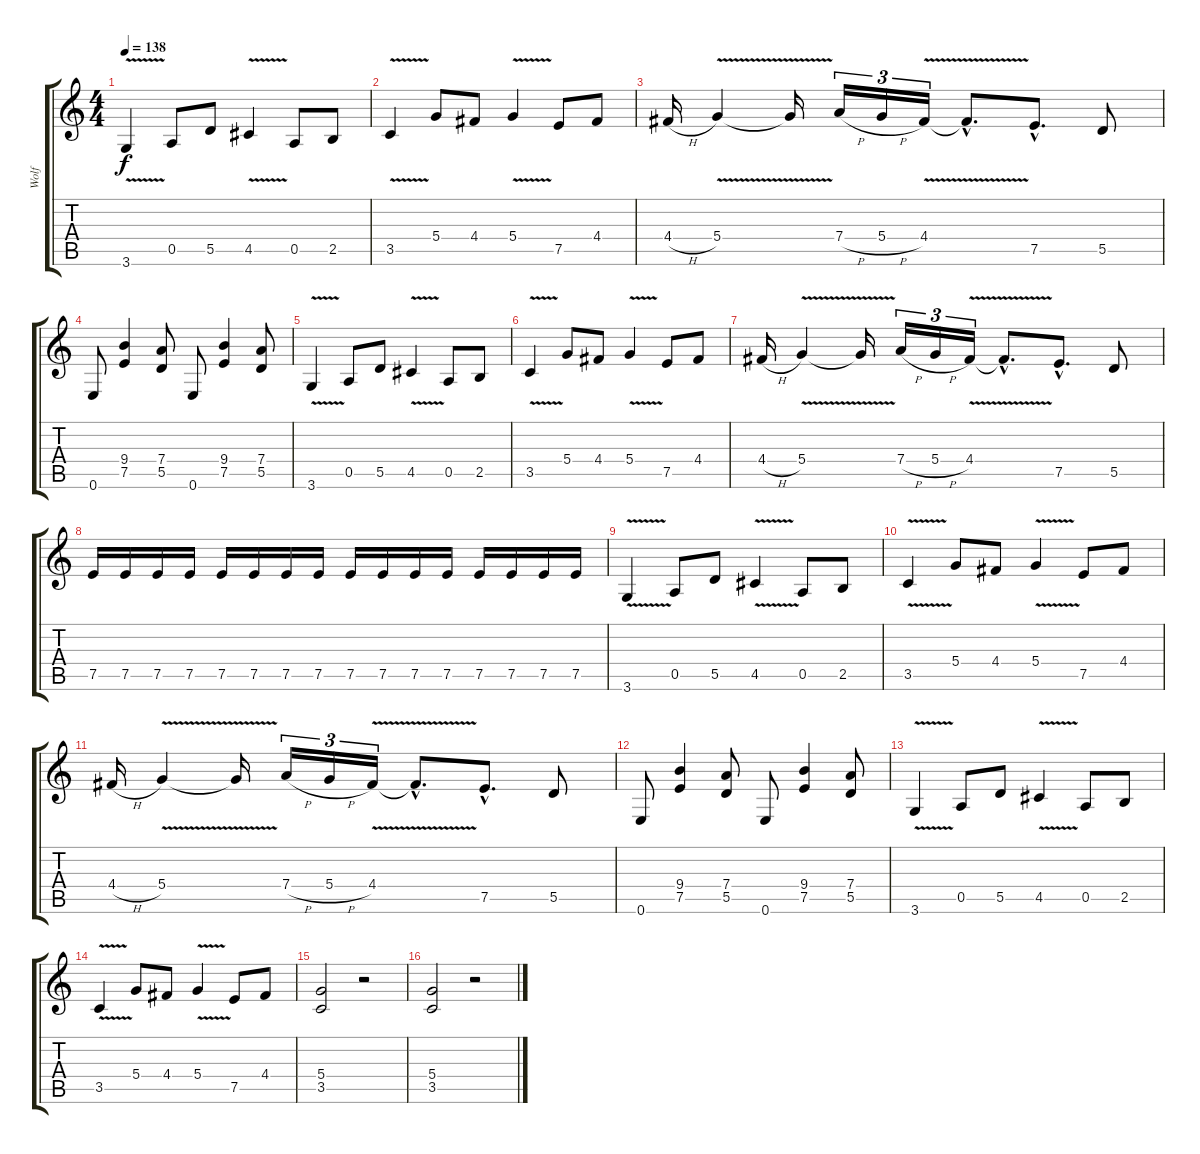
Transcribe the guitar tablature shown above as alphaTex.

\track ("Wolf" "Wolf") {instrument overdrivenguitar}
\staff {score tabs}
\tuning (E4 B3 G3 D3 A2 E2) {hide}
\ts (4 4)
\tempo 138
\clef g2
\ks c
3.6{v}.4{dy f} 0.5.8 5.5.8 4.5{v}.4 0.5.8 2.5.8 |
3.5{v}.4 5.4.8 4.4.8 5.4{v}.4 7.5.8 4.4.8 |
4.4{h}.16 5.4{v}.4 5.4{t}.16 7.4{h}.16{tu (3 2)} 5.4{h}.16{tu (3 2)} 4.4{v}.16{tu (3 2)} 4.4{hac t}.8{d} 7.5{hac}.8{d} 5.5.8 |
0.6.8 (9.4 7.5).4 (7.4 5.5).8 0.6.8 (9.4 7.5).4 (7.4 5.5).8 |
3.6{v}.4 0.5.8 5.5.8 4.5{v}.4 0.5.8 2.5.8 |
3.5{v}.4 5.4.8 4.4.8 5.4{v}.4 7.5.8 4.4.8 |
4.4{h}.16 5.4{v}.4 5.4{t}.16 7.4{h}.16{tu (3 2)} 5.4{h}.16{tu (3 2)} 4.4{v}.16{tu (3 2)} 4.4{hac t}.8{d} 7.5{hac}.8{d} 5.5.8 |
7.5.16 7.5.16 7.5.16 7.5.16 7.5.16 7.5.16 7.5.16 7.5.16 7.5.16 7.5.16 7.5.16 7.5.16 7.5.16 7.5.16 7.5.16 7.5.16 |
3.6{v}.4 0.5.8 5.5.8 4.5{v}.4 0.5.8 2.5.8 |
3.5{v}.4 5.4.8 4.4.8 5.4{v}.4 7.5.8 4.4.8 |
4.4{h}.16 5.4{v}.4 5.4{t}.16 7.4{h}.16{tu (3 2)} 5.4{h}.16{tu (3 2)} 4.4{v}.16{tu (3 2)} 4.4{hac t}.8{d} 7.5{hac}.8{d} 5.5.8 |
0.6.8 (9.4 7.5).4 (7.4 5.5).8 0.6.8 (9.4 7.5).4 (7.4 5.5).8 |
3.6{v}.4 0.5.8 5.5.8 4.5{v}.4 0.5.8 2.5.8 |
3.5{v}.4 5.4.8 4.4.8 5.4{v}.4 7.5.8 4.4.8 |
(5.4 3.5).2 r.2 |
(5.4 3.5).2 r.2
